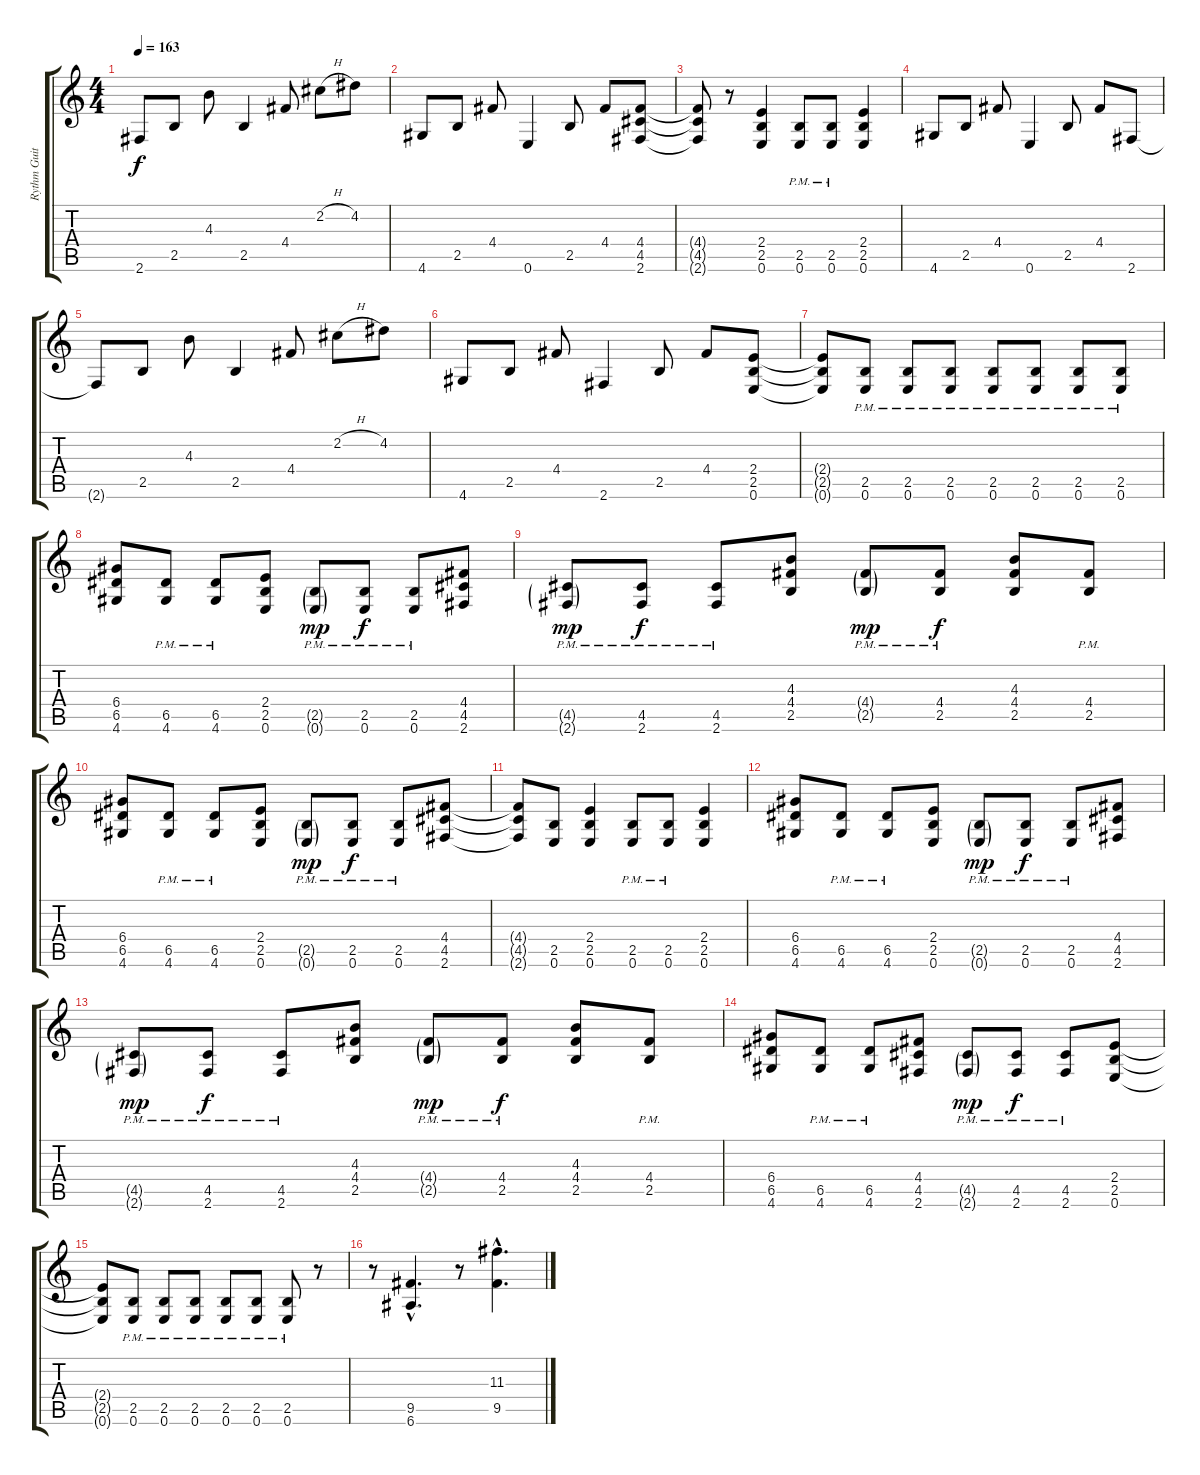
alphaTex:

\track ("Rythm Guitar - Guitarra Base" "Rythm Guit") {instrument distortionguitar}
\staff {score tabs}
\tuning (E4 B3 G3 D3 A2 E2) {hide}
\ts (4 4)
\tempo 163
\clef g2
\ks c
2.6{t}.8{dy f} 2.5.8 4.3.8 2.5.4 4.4.8 2.2{h}.8 4.2.8 |
4.6.8 2.5.8 4.4.8 0.6.4 2.5.8 4.4.8 (4.4 4.5 2.6).8 |
(4.4{t} 4.5{t} 2.6{t}).8 r.8 (2.4 2.5 0.6).4 (2.5{pm} 0.6{pm}).8 (2.5{pm} 0.6{pm}).8 (2.4 2.5 0.6).4 |
4.6.8{volume 12 balance 0} 2.5.8 4.4.8 0.6.4 2.5.8 4.4.8 2.6.8 |
2.6{t}.8 2.5.8 4.3.8 2.5.4 4.4.8 2.2{h}.8 4.2.8 |
4.6.8 2.5.8 4.4.8 2.6.4 2.5.8 4.4.8 (2.4 2.5 0.6).8 |
(2.4{t} 2.5{t} 0.6{t}).8 (2.5{pm} 0.6{pm}).8 (2.5{pm} 0.6{pm}).8 (2.5{pm} 0.6{pm}).8 (2.5{pm} 0.6{pm}).8 (2.5{pm} 0.6{pm}).8 (2.5{pm} 0.6{pm}).8 (2.5{pm} 0.6{pm}).8 |
(6.4 6.5 4.6).8 (6.5{pm} 4.6{pm}).8 (6.5{pm} 4.6{pm}).8 (2.4 2.5 0.6).8 (2.5{g pm} 0.6{g pm}).8{dy mp} (2.5{pm} 0.6{pm}).8{dy f} (2.5{pm} 0.6{pm}).8 (4.4 4.5 2.6).8 |
(4.5{g pm} 2.6{g pm}).8{dy mp} (4.5{pm} 2.6{pm}).8{dy f} (4.5{pm} 2.6{pm}).8 (4.3 4.4 2.5).8 (4.4{g pm} 2.5{g pm}).8{dy mp} (4.4{pm} 2.5{pm}).8{dy f} (4.3 4.4 2.5).8 (4.4{pm} 2.5{pm}).8 |
(6.4 6.5 4.6).8 (6.5{pm} 4.6{pm}).8 (6.5{pm} 4.6{pm}).8 (2.4 2.5 0.6).8 (2.5{g pm} 0.6{g pm}).8{dy mp} (2.5{pm} 0.6{pm}).8{dy f} (2.5{pm} 0.6{pm}).8 (4.4 4.5 2.6).8 |
(4.4{t} 4.5{t} 2.6{t}).8 (2.5 0.6).8 (2.4 2.5 0.6).4 (2.5{pm} 0.6{pm}).8 (2.5{pm} 0.6{pm}).8 (2.4 2.5 0.6).4 |
(6.4 6.5 4.6).8 (6.5{pm} 4.6{pm}).8 (6.5{pm} 4.6{pm}).8 (2.4 2.5 0.6).8 (2.5{g pm} 0.6{g pm}).8{dy mp} (2.5{pm} 0.6{pm}).8{dy f} (2.5{pm} 0.6{pm}).8 (4.4 4.5 2.6).8 |
(4.5{g pm} 2.6{g pm}).8{dy mp} (4.5{pm} 2.6{pm}).8{dy f} (4.5{pm} 2.6{pm}).8 (4.3 4.4 2.5).8 (4.4{g pm} 2.5{g pm}).8{dy mp} (4.4{pm} 2.5{pm}).8{dy f} (4.3 4.4 2.5).8 (4.4{pm} 2.5{pm}).8 |
(6.4 6.5 4.6).8 (6.5{pm} 4.6{pm}).8 (6.5{pm} 4.6{pm}).8 (4.4 4.5 2.6).8 (4.5{g pm} 2.6{g pm}).8{dy mp} (4.5{pm} 2.6{pm}).8{dy f} (4.5{pm} 2.6{pm}).8 (2.4 2.5 0.6).8 |
(2.4{t} 2.5{t} 0.6{t}).8 (2.5{pm} 0.6{pm}).8 (2.5{pm} 0.6{pm}).8 (2.5{pm} 0.6{pm}).8 (2.5{pm} 0.6{pm}).8 (2.5{pm} 0.6{pm}).8 (2.5{pm} 0.6{pm}).8 r.8 |
r.8 (9.5{hac} 6.6{hac}).4{d} r.8 (11.3{hac} 9.5{ss hac}).4{d}
